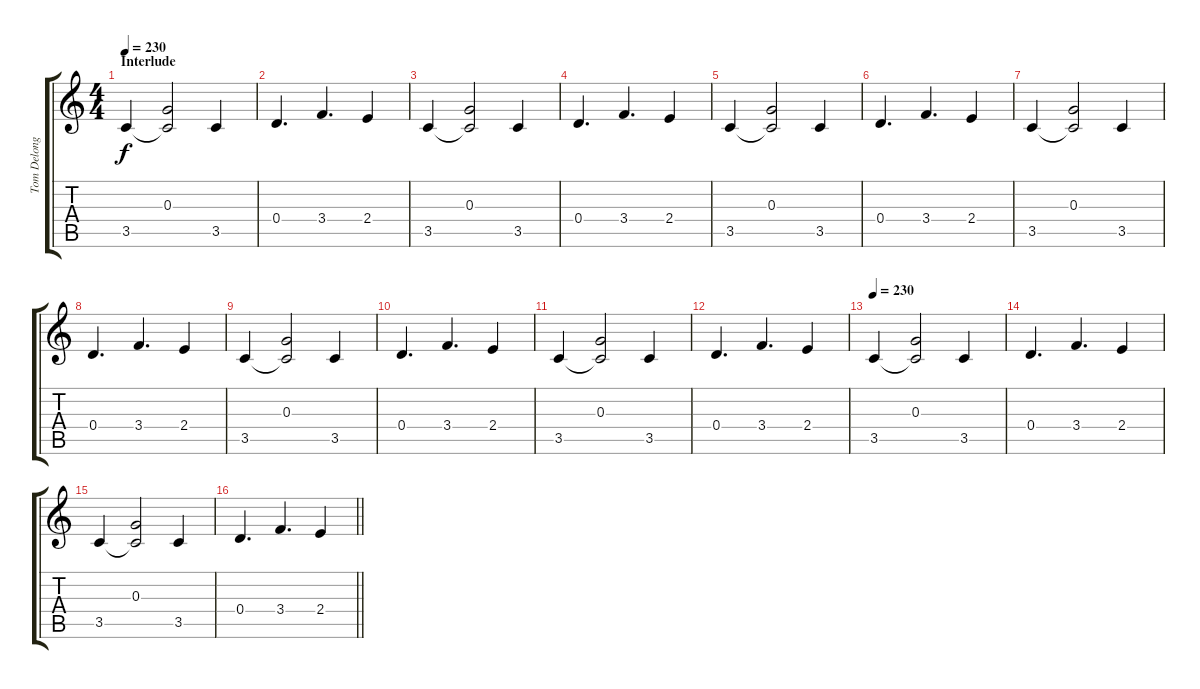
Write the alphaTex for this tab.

\track ("Tom Delonge - Guitar" "Tom Delong") {instrument distortionguitar}
\staff {score tabs}
\tuning (E4 B3 G3 D3 A2 E2) {hide}
\ts (4 4)
\section ("" "Interlude")
\tempo 230
\clef g2
\ks c
3.5.4{dy f} (0.3 3.5{t}).2 3.5.4 |
0.4.4{d} 3.4.4{d} 2.4.4 |
3.5.4 (0.3 3.5{t}).2 3.5.4 |
0.4.4{d} 3.4.4{d} 2.4.4 |
3.5.4 (0.3 3.5{t}).2 3.5.4 |
0.4.4{d} 3.4.4{d} 2.4.4 |
3.5.4 (0.3 3.5{t}).2 3.5.4 |
0.4.4{d} 3.4.4{d} 2.4.4 |
3.5.4 (0.3 3.5{t}).2 3.5.4 |
0.4.4{d} 3.4.4{d} 2.4.4 |
3.5.4 (0.3 3.5{t}).2 3.5.4 |
0.4.4{d} 3.4.4{d} 2.4.4 |
\tempo 230
3.5.4 (0.3 3.5{t}).2 3.5.4 |
0.4.4{d} 3.4.4{d} 2.4.4 |
3.5.4 (0.3 3.5{t}).2 3.5.4 |
\barLineRight lightlight
0.4.4{d} 3.4.4{d} 2.4.4
